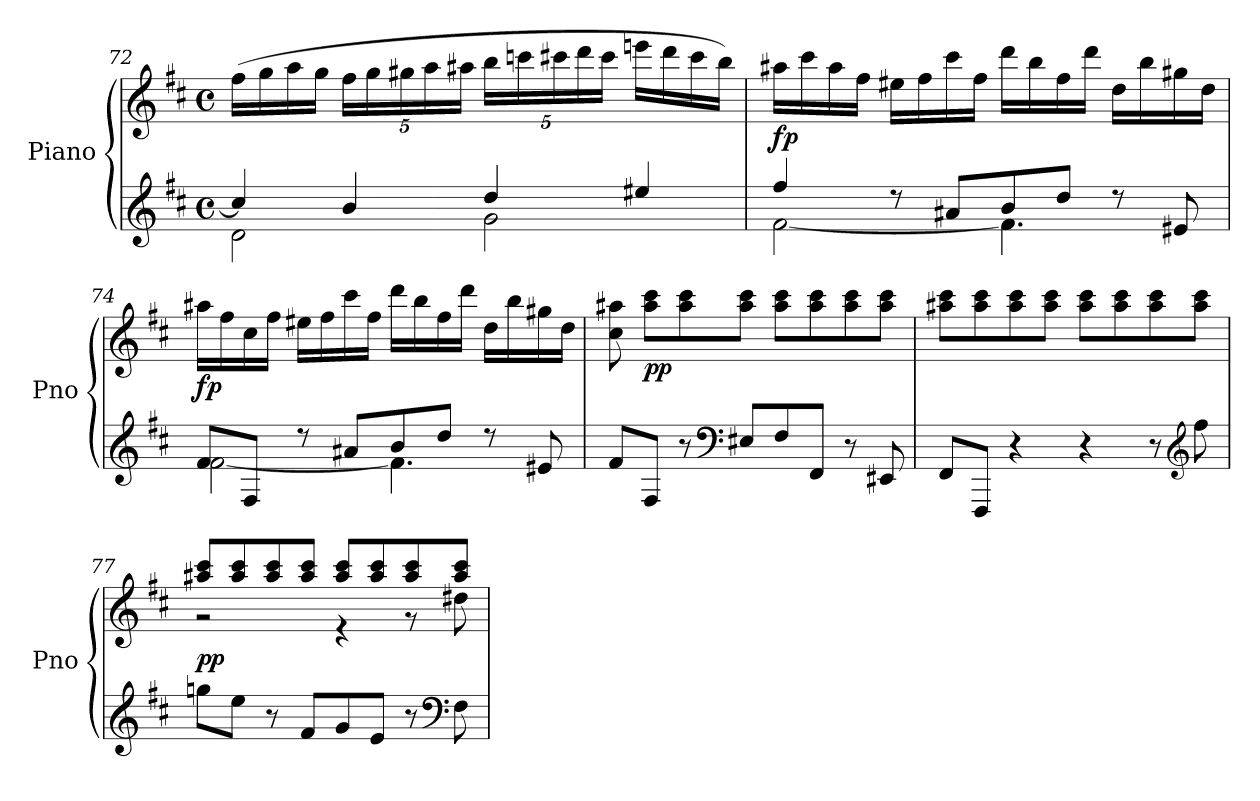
**kern	**kern	**dynam
*part1	*part1	*part1
*staff2	*staff1	*staff1/2
*I"Piano	*	*
*I'Pno	*	*
*clefG2	*clefG2	*
*k[f#c#]	*k[f#c#]	*
*M4/4	*M4/4	*
*met(c)	*met(c)	*
=72	=72	=72
*^	*	*
4cc/]	2d\	(>16ff#\LL	.
.	.	16gg\	.
.	.	16aa\	.
.	.	16gg\JJ	.
*	*	*Xbrackettup	*
4b/	.	20ff#\LL	.
.	.	20gg\	.
.	.	20gg#X\	.
.	.	20aa\	.
.	.	20aa#X\JJ	.
4dd/	2g\	20bb\LL	.
.	.	20cccn\	.
.	.	20ccc#X\	.
.	.	20ddd\	.
.	.	20ccc#\JJ	.
4ee#X/	.	16eeen\LL	.
.	.	16ddd\	.
.	.	16ccc#\	.
.	.	16bb\JJ)	.
!!LO:LB:g=z
=73	=73	=73	=73
!	!	!	!LO:DY:b
4ff#/	[2f#\	16aa#X\LL	fp
.	.	16ccc#\	.
.	.	16aa#\	.
.	.	16ff#\JJ	.
8r	.	16ee#X\LL	.
.	.	16ff#\	.
8a#X/L	.	16ccc#\	.
.	.	16ff#\JJ	.
8b/	4.f#\]	16ddd\LL	.
.	.	16bb\	.
8dd/J	.	16ff#\	.
.	.	16ddd\JJ	.
8r	.	16dd\LL	.
.	.	16bb\	.
8e#X/	8ryy	16gg#X\	.
.	.	16dd\JJ	.
=74	=74	=74	=74
!	!	!	!LO:DY:b
8f#/L	[2f#\	16aa#X\LL	fp
.	.	16ff#\	.
8F#/J	.	16cc#\	.
.	.	16ff#\JJ	.
8r	.	16ee#X\LL	.
.	.	16ff#\	.
8a#X/L	.	16ccc#\	.
.	.	16ff#\JJ	.
8b/	4.f#\]	16ddd\LL	.
.	.	16bb\	.
8dd/J	.	16ff#\	.
.	.	16ddd\JJ	.
8r	.	16dd\LL	.
.	.	16bb\	.
8e#X/	8ryy	16gg#X\	.
.	.	16dd\JJ	.
*v	*v	*	*
!!LO:LB:g=z
=75	=75	=75
8f#/L	8cc#\ 8aa#X\	.
!	!	!LO:DY:b
8F#/J	8aa#\ 8ccc#\L	pp
8r	8aa#\ 8ccc#\	.
*clefF4	*	*
8E#X/L	8aa#\ 8ccc#\J	.
8F#/	8aa#\ 8ccc#\L	.
8FF#/J	8aa#\ 8ccc#\	.
8r	8aa#\ 8ccc#\	.
8EE#X/	8aa#\ 8ccc#\J	.
!!LO:LB:g=z
=76	=76	=76
8FF#/L	8aa#X\ 8ccc#\L	.
8FFF#/J	8aa#\ 8ccc#\	.
4r	8aa#\ 8ccc#\	.
.	8aa#\ 8ccc#\J	.
4r	8aa#\ 8ccc#\L	.
.	8aa#\ 8ccc#\	.
8r	8aa#\ 8ccc#\	.
*clefG2	*	*
8ff#\	8aa#\ 8ccc#\J	.
=77	=77	=77
*	*^	*
!	!	!	!LO:DY:a=2
8ggn\L	8aa#X/ 8ccc#/L	2r	pp
8ee\J	8aa#/ 8ccc#/	.	.
8r	8aa#/ 8ccc#/	.	.
8f#/L	8aa#/ 8ccc#/J	.	.
8g/	8aa#/ 8ccc#/L	4r	.
8e/J	8aa#/ 8ccc#/	.	.
8r	8aa#/ 8ccc#/	8r	.
*clefF4	*	*	*
8F#\	8aa#/ 8ccc#/J	8dd#X\	.
*	*v	*v	*
=	=	=
*-	*-	*-
